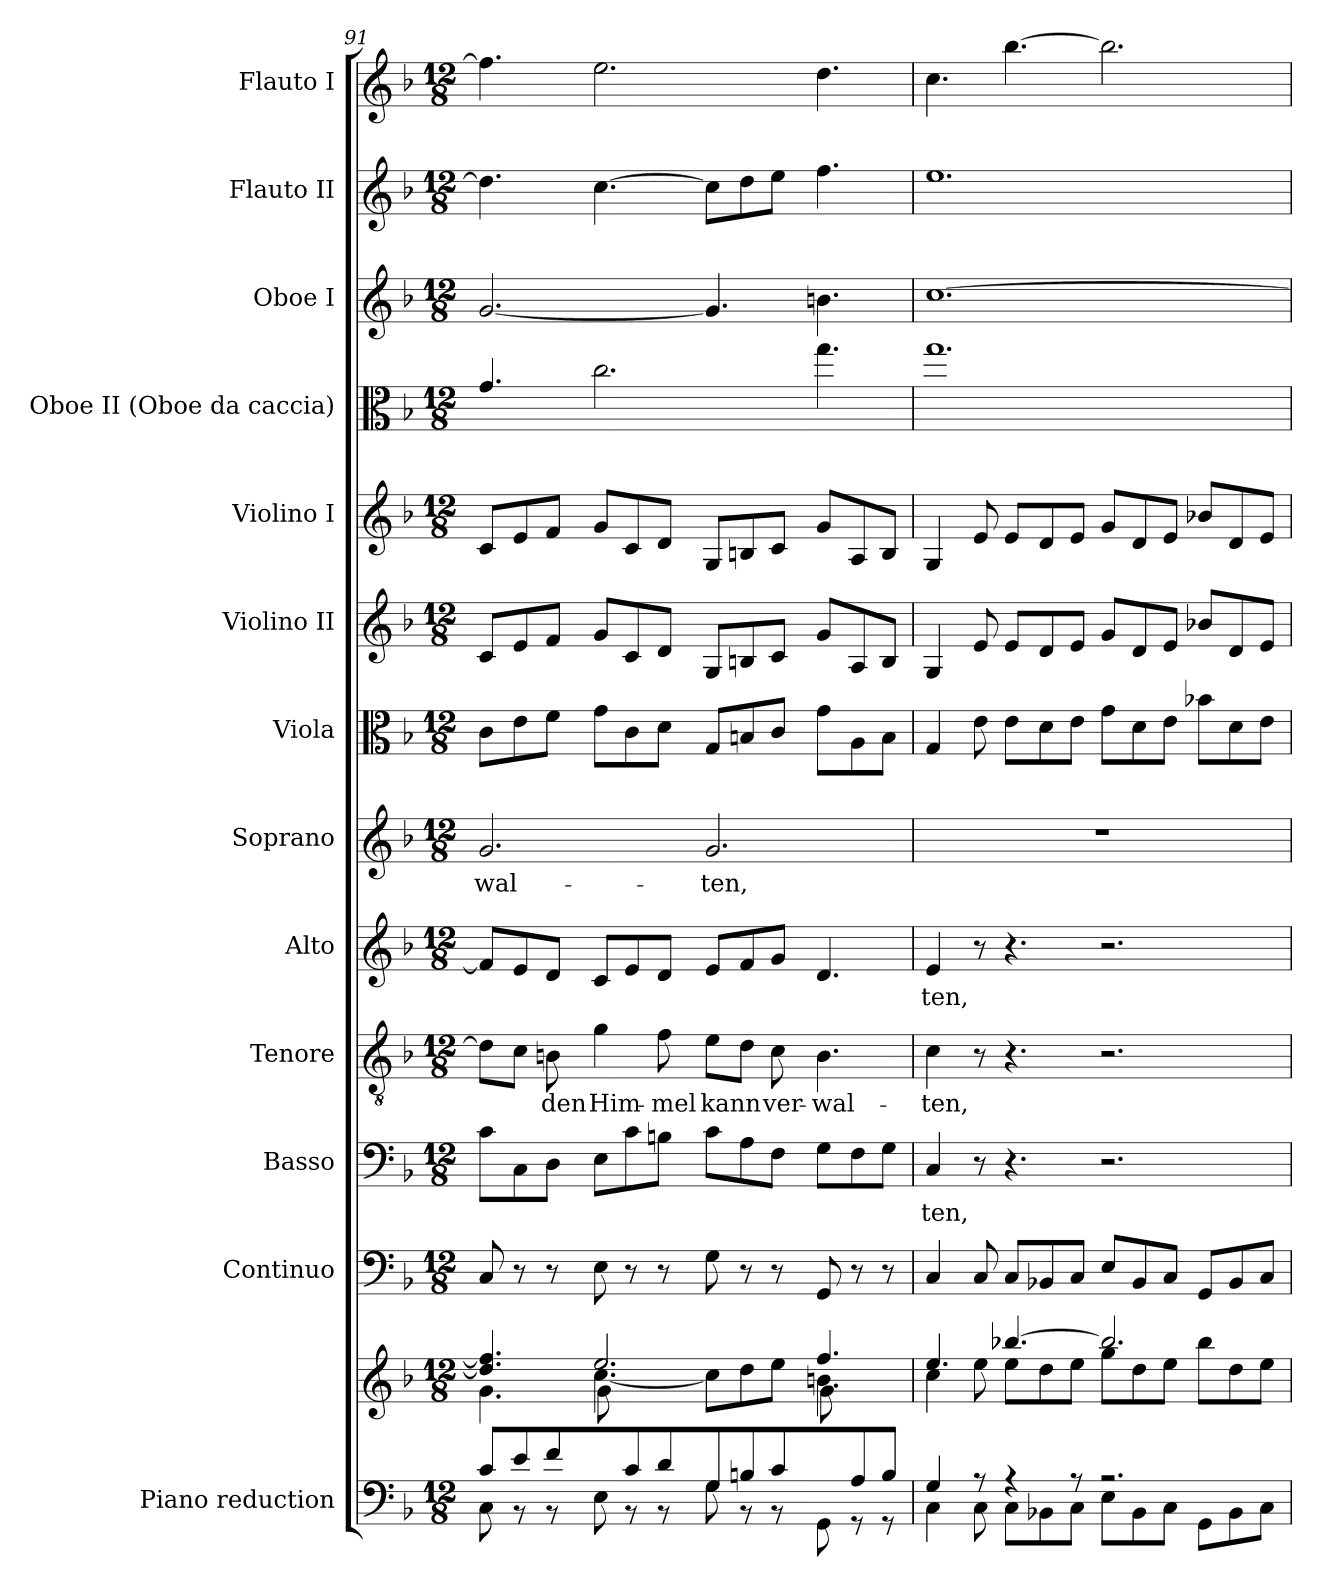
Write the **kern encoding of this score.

**kern	**kern	**kern	**kern	**text	**kern	**text	**kern	**text	**kern	**text	**kern	**kern	**kern	**kern	**kern	**kern	**kern
*part13	*part13	*part12	*part11	*part11	*part10	*part10	*part9	*part9	*part8	*part8	*part7	*part6	*part5	*part4	*part3	*part2	*part1
*staff14	*staff13	*staff12	*staff11	*staff11	*staff10	*staff10	*staff9	*staff9	*staff8	*staff8	*staff7	*staff6	*staff5	*staff4	*staff3	*staff2	*staff1
*I"Piano reduction	*	*I"Continuo	*I"Basso	*	*I"Tenore	*	*I"Alto	*	*I"Soprano	*	*I"Viola	*I"Violino II	*I"Violino I	*I"Oboe II (Oboe da caccia)	*I"Oboe I	*I"Flauto II	*I"Flauto I
*I'Pno	*	*	*	*	*	*	*	*	*	*	*I'Vla	*I'Vln	*I'Vln	*	*I'Ob	*I'Fl	*I'Fl
*clefF4	*clefG2	*clefF4	*clefF4	*	*clefGv2	*	*clefG2	*	*clefG2	*	*clefC3	*clefG2	*clefG2	*clefC3	*clefG2	*clefG2	*clefG2
*	*	*	*	*	*	*	*	*	*	*	*	*	*	*ITrd12c21	*	*	*
*k[b-]	*k[b-]	*k[b-]	*k[b-]	*	*k[b-]	*	*k[b-]	*	*k[b-]	*	*k[b-]	*k[b-]	*k[b-]	*k[b-]	*k[b-]	*k[b-]	*k[b-]
*M12/8	*M12/8	*M12/8	*M12/8	*	*M12/8	*	*M12/8	*	*M12/8	*	*M12/8	*M12/8	*M12/8	*M12/8	*M12/8	*M12/8	*M12/8
=91	=91	=91	=91	=91	=91	=91	=91	=91	=91	=91	=91	=91	=91	=91	=91	=91	=91
*^	*^	*	*	*	*	*	*	*	*	*	*	*	*	*	*	*	*
*	*	*	*^	*	*	*	*	*	*	*	*	*	*	*	*	*	*	*	*
!	!	!	!	!	!	!	!	!	!	!	!	!	!LO:LY:b	!	!	!	!	!	!	!
8c/L	8C\	4.dd/] 4.ff/]	4.g\	4.ryy	8C/	8c\L	.	8d\L]	.	8f/L]	.	2.g/	-wal-	8c\L	8c/L	8c/L	4.G/	[2.g/	4.dd\]	4.ff\]
8e/	8r	.	.	.	8r	8C\	.	8c\J	.	8e/	.	.	.	8e\	8e/	8e/	.	.	.	.
!	!	!	!	!	!	!	!	!	!LO:LY:b	!	!	!	!	!	!	!	!	!	!	!
8f/J	8r	.	.	.	8r	8D\J	.	8Bn\	den	8d/J	.	.	.	8f\J	8f/J	8f/J	.	.	.	.
!	!	!	!	!	!	!	!	!	!LO:LY:b	!	!	!	!	!	!	!	!	!	!	!
8ryy	8E\	2.ee/	[4.cc\	8g\L	8E\	8E\L	.	4g\	Him-	8c/L	.	.	.	8g\L	8g/L	8g/L	2.c\	.	[4.cc\	2.ee\
8c/	8r	.	.	8ryy	8r	8c\	.	.	.	8e/	.	.	.	8c\	8c/	8c/	.	.	.	.
!	!	!	!	!	!	!	!	!	!LO:LY:b	!	!	!	!	!	!	!	!	!	!	!
*	*	*	*v	*v	*	*	*	*	*	*	*	*	*	*	*	*	*	*	*	*
8d/J	8r	.	.	8r	8Bn\J	.	8f\	-mel	8d/J	.	.	.	8d\J	8d/J	8d/J	.	.	.	.
!	!	!	!	!	!	!	!	!LO:LY:b	!	!	!	!LO:LY:b	!	!	!	!	!	!	!
8G/L	8G\	.	8cc\L]	8G\	8c\L	.	8e\L	kann	8e/L	.	2.g/	-ten,	8G/L	8G/L	8G/L	.	4.g/]	8cc\L]	.
8Bn/	8r	.	8dd\	8r	8A\	.	8d\J	.	8f/	.	.	.	8Bn/	8Bn/	8Bn/	.	.	8dd\	.
!	!	!	!	!	!	!	!	!LO:LY:b	!	!	!	!	!	!	!	!	!	!	!
8c/J	8r	.	8ee\J	8r	8F\J	.	8c\	ver-	8g/J	.	.	.	8c/J	8c/J	8c/J	.	.	8ee\J	.
*	*	*	*^	*	*	*	*	*	*	*	*	*	*	*	*	*	*	*	*
!	!	!	!	!	!	!	!	!	!LO:LY:b	!	!	!	!	!	!	!	!	!	!	!
8ryy	8GG\	4.ff/	4.bn\	8g\L	8GG/	8G\L	.	4.B\	-wal-	4.d/	.	.	.	8g\L	8g/L	8g/L	4.g\	4.bn\	4.ff\	4.dd\
8A/	8r	.	.	4ryy	8r	8F\	.	.	.	.	.	.	.	8A\	8A/	8A/	.	.	.	.
8B/J	8r	.	.	.	8r	8G\J	.	.	.	.	.	.	.	8B\J	8B/J	8B/J	.	.	.	.
*	*	*	*v	*v	*	*	*	*	*	*	*	*	*	*	*	*	*	*	*	*
=92	=92	=92	=92	=92	=92	=92	=92	=92	=92	=92	=92	=92	=92	=92	=92	=92	=92	=92	=92
!	!	!	!	!	!	!LO:LY:b	!	!LO:LY:b	!	!LO:LY:b	!	!	!	!	!	!	!	!	!
4G/	4C\	4.ee/	4cc\	4C/	4C/	-ten,	4c\	-ten,	4e/	-ten,	1.r	.	4G/	4G/	4G/	1.g	[1.cc	1.ee	4.cc\
8r	8C\	.	8ee\	8C/	8r	.	8r	.	8r	.	.	.	8e\	8e/	8e/	.	.	.	.
4r	8C\L	[4.bb-X/	8ee\L	8C/L	4.r	.	4.r	.	4.r	.	.	.	8e\L	8e/L	8e/L	.	.	.	[4.bb-\
.	8BB-X\	.	8dd\	8BB-X/	.	.	.	.	.	.	.	.	8d\	8d/	8d/	.	.	.	.
8r	8C\J	.	8ee\J	8C/J	.	.	.	.	.	.	.	.	8e\J	8e/J	8e/J	.	.	.	.
2.r	8E\L	2.bb-/]	8gg\L	8E/L	2.r	.	2.r	.	2.r	.	.	.	8g\L	8g/L	8g/L	.	.	.	2.bb-\]
.	8BB-\	.	8dd\	8BB-/	.	.	.	.	.	.	.	.	8d\	8d/	8d/	.	.	.	.
.	8C\J	.	8ee\J	8C/J	.	.	.	.	.	.	.	.	8e\J	8e/J	8e/J	.	.	.	.
.	8GG\L	.	8bb-\L	8GG/L	.	.	.	.	.	.	.	.	8b-X\L	8b-X/L	8b-X/L	.	.	.	.
.	8BB-\	.	8dd\	8BB-/	.	.	.	.	.	.	.	.	8d\	8d/	8d/	.	.	.	.
.	8C\J	.	8ee\J	8C/J	.	.	.	.	.	.	.	.	8e\J	8e/J	8e/J	.	.	.	.
*v	*v	*	*	*	*	*	*	*	*	*	*	*	*	*	*	*	*	*	*
*	*v	*v	*	*	*	*	*	*	*	*	*	*	*	*	*	*	*	*
=	=	=	=	=	=	=	=	=	=	=	=	=	=	=	=	=	=
*-	*-	*-	*-	*-	*-	*-	*-	*-	*-	*-	*-	*-	*-	*-	*-	*-	*-
